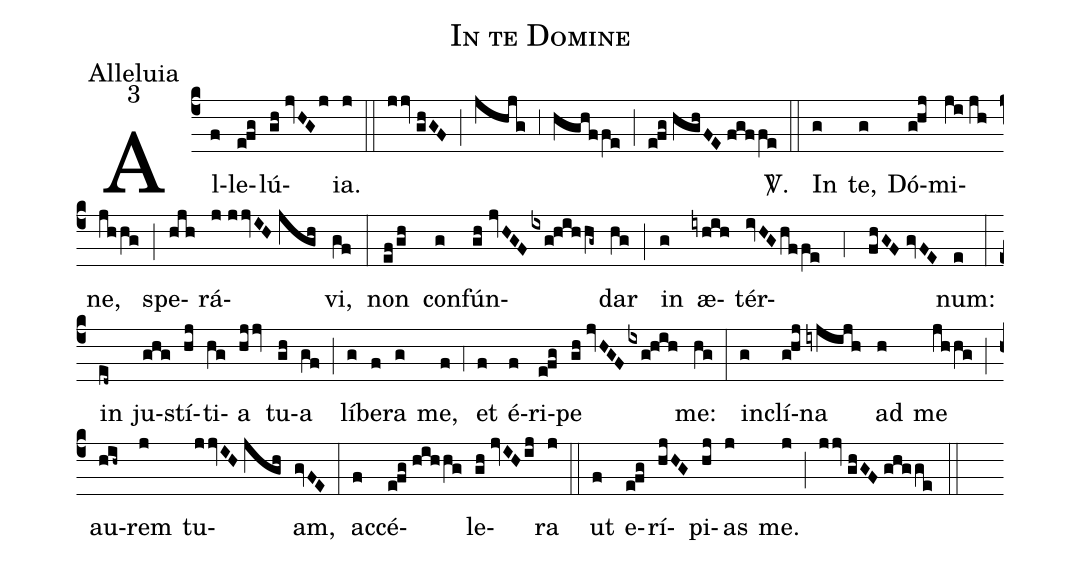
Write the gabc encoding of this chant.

name:In te Domine;
office-part:Alleluia;
mode:3;
%%
(c4) Al(f)le(e!fg)lú(gh//jvHGj)ia.(j) (::) (jjv//ghGF) (;) (jhjg) (;3) (hghffe) (;) (e!fg//hghFE//fgffe) <sp>V/</sp>.(::) In(g) te,(g) Dó(g!hj)mi(ji//jh)ne,(jhhg) (;) spe(hjh)rá(j//jjvIH//jgh)vi,(gf) (:) non(ef/gh) con(g)fún(gh//jvHGF/ixg!hihhg~)dar(hg) (;) in(g) æ(iyhih)tér(ivHG/hffe;4fhGF//gvFE)num:(e) (:) in(ed~) ju(ghg)stí(hj)ti(hg)a(hjjv) tu(gh)a(gf) (;) lí(g)be(f)ra(g) me,(f) (;4) et(f) é(f)ri(e!fg)pe(gh//jvHGF/ixg!hih) me:(hg) (:) in(g)clí(g!hj)na(iyjijh) ad(h) me(jhhg) (;) au(hih~)rem(j) tu(jjvIH//jgh)am,(gvFE) (:) ac(f)cé(e!fg//hihhg)le(gh//jvIH/ij)ra(j) (::) ut(f) e(e!fg)rí(hjHG)pi(hj)as(j) me.(j) (;) (jjv//ghGF//ghgge) (::)
